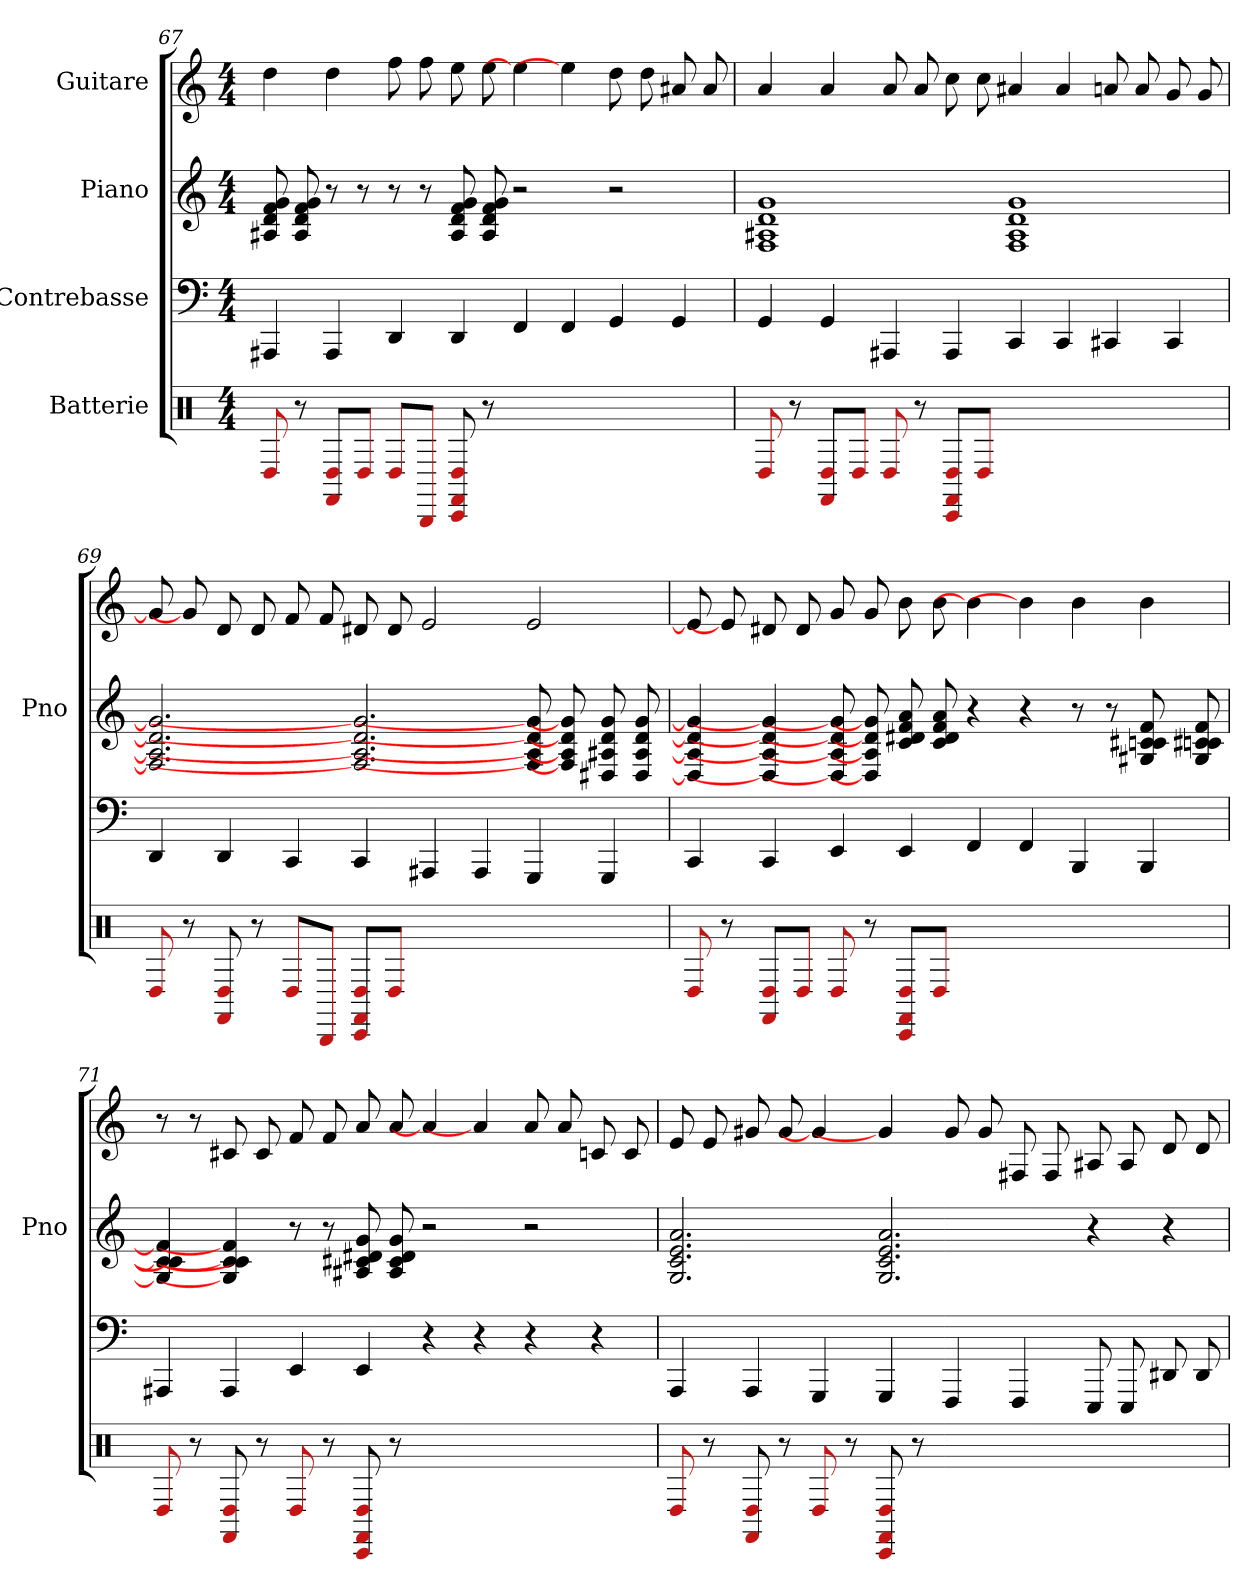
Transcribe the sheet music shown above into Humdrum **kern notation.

**kern	**kern	**kern	**kern
*part4	*part3	*part2	*part1
*staff4	*staff3	*staff2	*staff1
*I"Batterie	*I"Contrebasse	*I"Piano	*I"Guitare
*	*	*I'Pno	*
*clefX	*	*	*
*k[]	*k[]	*k[]	*k[]
*M4/4	*M4/4	*M4/4	*M4/4
=67	=67	=67	=67
8D#	4AAA#	8g 8f 8d 8A#	4dd
8r	.	8g 8f 8d 8A#	.
8FF#/ 8D#/L	4AAA#	8r	4dd
8D#/J	.	8r	.
8D#/L	4DD	8r	8ff
8BBB/J	.	8r	8ff
8FF# 8CC# 8D#	4DD	8g 8f 8d 8A#	8ee
8r	.	8g 8f 8d 8A#	8ee
1ryy	4FF	2r	4ee]
.	4FF	.	4ee]
.	4GG	2r	8dd
.	.	.	8dd
.	4GG	.	8a#
.	.	.	8a#
=68	=68	=68	=68
8D#	4GG	1g 1d 1A# 1F	4a
8r	.	.	.
8FF#/ 8D#/L	4GG	.	4a
8D#/J	.	.	.
8D#	4AAA#	.	8a
8r	.	.	8a
8FF#/ 8CC#/ 8D#/L	4AAA#	.	8cc
8D#/J	.	.	8cc
1ryy	4CC	1g 1d 1A# 1F	4a#
.	4CC	.	4a#
.	4CC#	.	8a
.	.	.	8a
.	4CC#	.	8g
.	.	.	8g
=69	=69	=69	=69
8D#	4DD	2.g] 2.d] 2.A#] 2.F]	8g]
8r	.	.	8g]
8FF# 8D#	4DD	.	8d
8r	.	.	8d
8D#/L	4CC	.	8f
8BBB/J	.	.	8f
8FF#/ 8CC#/ 8D#/L	4CC	2.g] 2.d] 2.A#] 2.F]	8d#
8D#/J	.	.	8d#
1ryy	4AAA#	.	2e
.	4AAA#	.	.
.	4GGG	8g] 8d] 8A#] 8F]	2e
.	.	8g] 8d] 8A#] 8F]	.
.	4GGG	8g 8d 8A# 8D#	.
.	.	8g 8d 8A# 8D#	.
=70	=70	=70	=70
8D#	4CC	4g] 4d] 4A#] 4D#]	8e]
8r	.	.	8e]
8FF#/ 8D#/L	4CC	4g] 4d] 4A#] 4D#]	8d#
8D#/J	.	.	8d#
8D#	4EE	8g] 8d] 8A#] 8D#]	8g
8r	.	8g] 8d] 8A#] 8D#]	8g
8FF#/ 8CC#/ 8D#/L	4EE	8a 8f 8d# 8c	8b
8D#/J	.	8a 8f 8d# 8c	8b
1ryy	4FF	4r	4b]
.	4FF	4r	4b]
.	4BBB	8r	4b
.	.	8r	.
.	4BBB	8f 8c# 8c 8G#	4b
.	.	8f 8c# 8c 8G#	.
=71	=71	=71	=71
8D#	4AAA#	4f] 4c#] 4c] 4G#]	8r
8r	.	.	8r
8FF# 8D#	4AAA#	4f] 4c#] 4c] 4G#]	8c#
8r	.	.	8c#
8D#	4EE	8r	8f
8r	.	8r	8f
8FF# 8CC# 8D#	4EE	8g 8d# 8c# 8A#	8a
8r	.	8g 8d# 8c# 8A#	8a
1ryy	4r	2r	4a]
.	4r	.	4a]
.	4r	2r	8a
.	.	.	8a
.	4r	.	8c
.	.	.	8c
=72	=72	=72	=72
8D#	4AAA	2.a 2.e 2.c 2.G	8e
8r	.	.	8e
8FF# 8D#	4AAA	.	8g#
8r	.	.	8g#
8D#	4GGG	.	4g#]
8r	.	.	.
8FF# 8CC# 8D#	4GGG	2.a 2.e 2.c 2.G	4g#]
8r	.	.	.
1ryy	4FFF	.	8g#
.	.	.	8g#
.	4FFF	.	8F#
.	.	.	8F#
.	8EEE	4r	8A#
.	8EEE	.	8A#
.	8DD#	4r	8d
.	8DD#	.	8d
=	=	=	=
*-	*-	*-	*-
